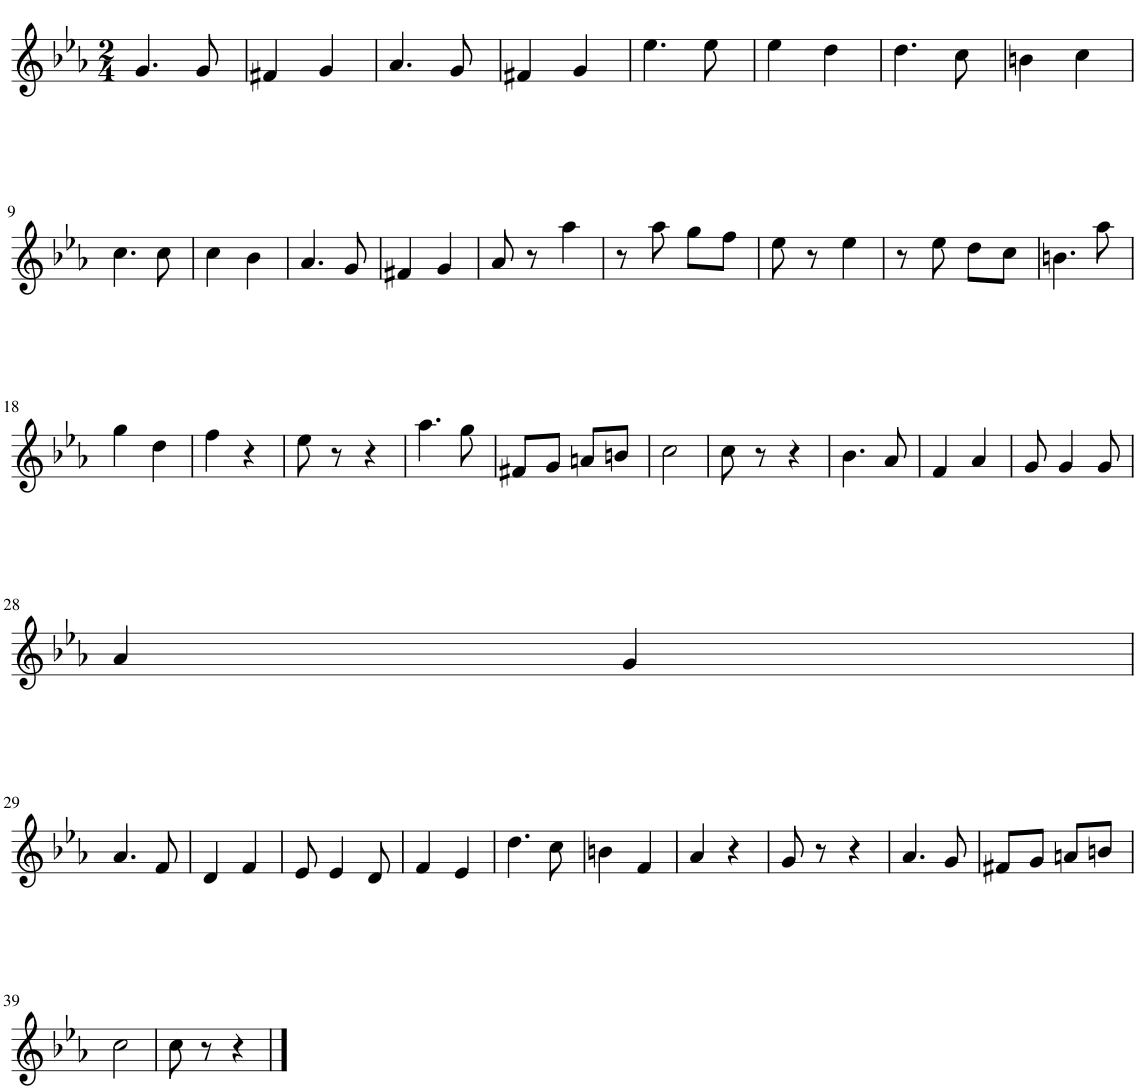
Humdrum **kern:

**kern
*part1
*staff1
*I"Voice
*clefG2
*k[b-e-a-]
*M2/4
=1
4.g/
8g/
=2
4f#X/
4g/
=3
4.a-/
8g/
=4
4f#X/
4g/
=5
4.ee-\
8ee-\
=6
4ee-\
4dd\
=7
4.dd\
8cc\
=8
4bn\
4cc\
!!LO:LB:g=z
=9
4.cc\
8cc\
=10
4cc\
4b-\
=11
4.a-/
8g/
=12
4f#X/
4g/
=13
8a-/
8r
4aa-\
=14
8r
8aa-\
8gg\L
8ff\J
=15
8ee-\
8r
4ee-\
=16
8r
8ee-\
8dd\L
8cc\J
=17
4.bn\
8aa-\
!!LO:LB:g=z
=18
4gg\
4dd\
=19
4ff\
4r
=20
8ee-\
8r
4r
=21
4.aa-\
8gg\
=22
8f#X/L
8g/J
8an/L
8bn/J
=23
2cc\
=24
8cc\
8r
4r
=25
4.b-\
8a-/
=26
4f/
4a-/
=27
8g/
4g/
8g/
!!LO:LB:g=z
=28
4a-/
4g/
!!LO:LB:g=z
=29
4.a-/
8f/
=30
4d/
4f/
=31
8e-/
4e-/
8d/
=32
4f/
4e-/
=33
4.dd\
8cc\
=34
4bn\
4f/
=35
4a-/
4r
=36
8g/
8r
4r
=37
4.a-/
8g/
=38
8f#X/L
8g/J
8an/L
8bn/J
!!LO:LB:g=z
=39
2cc\
=40
8cc\
8r
4r
==
*-
